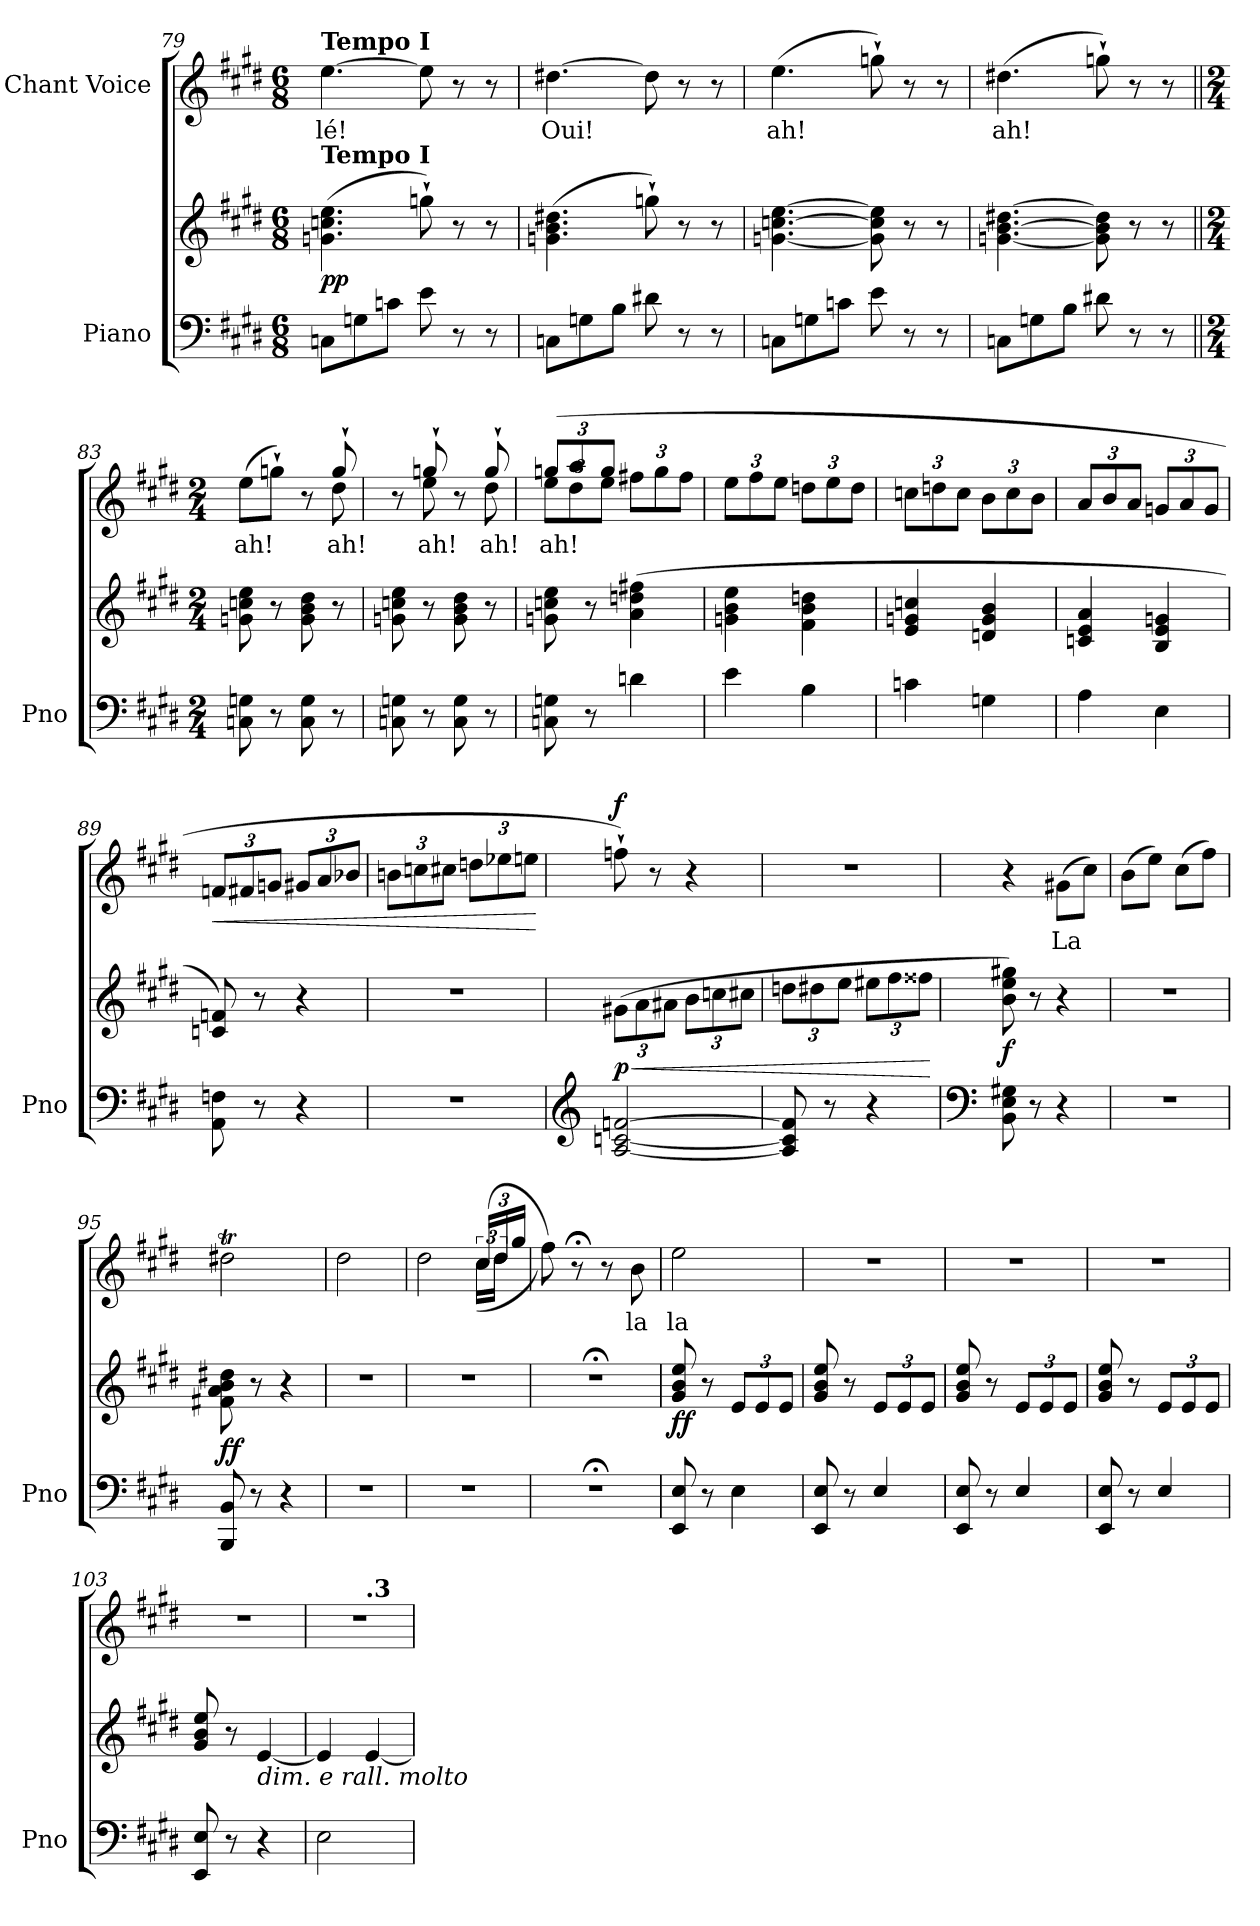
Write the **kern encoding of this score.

**kern	**kern	**dynam	**kern	**text	**dynam
*part2	*part2	*part2	*part1	*part1	*part1
*staff3	*staff2	*staff2/3	*staff1	*staff1	*staff1
*I"Piano	*	*	*I"Chant Voice	*	*
*I'Pno	*	*	*	*	*
*clefF4	*clefG2	*	*clefG2	*	*
*k[f#c#g#d#]	*k[f#c#g#d#]	*	*k[f#c#g#d#]	*	*
*M6/8	*M6/8	*	*M6/8	*	*
=79	=79	=79	=79	=79	=79
!	!	!	!LO:TX:a:B:t=Tempo I	!	!
!	!LO:TX:a:B:t=Tempo I	!	!	!	!
!	!	!LO:DY:b	!	!LO:LY:b	!LO:DY:a
!	!	!	!	!	!LO:DY:n=1:a
8Cn\L	(>4.gn\ 4.ccn\ 4.ee\	pp	[4.ee\	-lé!	other-dynamics pp
8Gn\	.	.	.	.	.
8cn\J	.	.	.	.	.
8e\	8ggn`\)	.	8ee\]	.	.
8r	8r	.	8r	.	.
8r	8r	.	8r	.	.
=80	=80	=80	=80	=80	=80
!	!	!	!	!LO:LY:b	!
8Cn\L	(>4.gn\ 4.b\ 4.dd#X\	.	[4.dd#X\	Oui!	.
8Gn\	.	.	.	.	.
8B\J	.	.	.	.	.
8d#X\	8ggn`\)	.	8dd#\]	.	.
8r	8r	.	8r	.	.
8r	8r	.	8r	.	.
!!LO:LB:g=z
=81	=81	=81	=81	=81	=81
!	!	!	!	!LO:LY:b	!
8Cn\L	[4.gn\ [4.ccn\ [4.ee\	.	(>4.ee\	ah!	.
8Gn\	.	.	.	.	.
8cn\J	.	.	.	.	.
8e\	8g\] 8cc\] 8ee\]	.	8ggn`\)	.	.
8r	8r	.	8r	.	.
8r	8r	.	8r	.	.
=82	=82	=82	=82	=82	=82
!	!	!	!	!LO:LY:b	!
8Cn\L	[4.gn\ [4.b\ [4.dd#X\	.	(>4.dd#X\	ah!	.
8Gn\	.	.	.	.	.
8B\J	.	.	.	.	.
8d#X\	8g\] 8b\] 8dd#\]	.	8ggn`\)	.	.
8r	8r	.	8r	.	.
8r	8r	.	8r	.	.
=83||	=83||	=83||	=83||	=83||	=83||
*M2/4	*M2/4	*	*M2/4	*	*
*	*	*	*MM160	*	*
!	!	!	!	!LO:LY:b	!
*	*	*	*^	*	*
8Cn\ 8Gn\	8gn\ 8ccn\ 8ee\	.	(>8ee\L	4ryy	ah!	.
8r	8r	.	8ggn`\J)	.	.	.
8C\ 8G\	8g\ 8b\ 8dd#\	.	8r	8ryy	.	.
!	!	!	!	!	!LO:LY:b	!
8r	8r	.	8gg`/	8dd#\	ah!	.
=84	=84	=84	=84	=84	=84	=84
8Cn\ 8Gn\	8gn\ 8ccn\ 8ee\	.	8r	8ryy	.	.
!	!	!	!	!	!LO:LY:b	!
8r	8r	.	8ggn`/	8ee\	ah!	.
8C\ 8G\	8g\ 8b\ 8dd#\	.	8r	8ryy	.	.
!	!	!	!	!	!LO:LY:b	!
8r	8r	.	8gg`/	8dd#\	ah!	.
=85	=85	=85	=85	=85	=85	=85
*	*	*	*Xbrackettup	*	*	*
!	!	!	!	!	!LO:LY:b	!
8Cn\ 8Gn\	8gn\ 8ccn\ 8ee\	.	(>12ggn/L	12ee\L	ah!	.
.	.	.	12aa/	12dd#\	.	.
8r	8r	.	.	.	.	.
.	.	.	12gg/J	12ee\J	.	.
4dn\	(>4a\ 4ddn\ 4ff#X\	.	12ff#X\L	4ryy	.	.
.	.	.	12gg\	.	.	.
.	.	.	12ff#\J	.	.	.
*	*	*	*v	*v	*	*
=86	=86	=86	=86	=86	=86
4e\	4gn\ 4b\ 4ee\	.	12ee\L	.	.
.	.	.	12ff#\	.	.
.	.	.	12ee\J	.	.
4B\	4f#\ 4b\ 4ddn\	.	12ddn\L	.	.
.	.	.	12ee\	.	.
.	.	.	12dd\J	.	.
!!LO:LB:g=z
=87	=87	=87	=87	=87	=87
4cn\	4e/ 4gn/ 4ccn/	.	12ccn\L	.	.
.	.	.	12ddn\	.	.
.	.	.	12cc\J	.	.
4Gn\	4dn/ 4g/ 4b/	.	12b\L	.	.
.	.	.	12cc\	.	.
.	.	.	12b\J	.	.
=88	=88	=88	=88	=88	=88
4A\	4cn/ 4e/ 4a/	.	12a/L	.	.
.	.	.	12b/	.	.
.	.	.	12a/J	.	.
4E\	4B/ 4e/ 4gn/	.	12gn/L	.	.
.	.	.	12a/	.	.
.	.	.	12g/J	.	.
=89	=89	=89	=89	=89	=89
!	!	!	!	!	!LO:HP:b
8AA\ 8Fn\	8cn/ 8fn/)	.	12fn/L	.	<
.	.	.	12f#X/	.	.
8r	8r	.	.	.	.
.	.	.	12gn/J	.	.
4r	4r	.	12g#X/L	.	.
.	.	.	12a/	.	.
.	.	.	12b-X/J	.	.
=90	=90	=90	=90	=90	=90
2r	2r	.	12bn\L	.	.
.	.	.	12ccn\	.	.
.	.	.	12cc#X\J	.	.
.	.	.	12ddn\L	.	.
.	.	.	12ee-X\	.	.
.	.	.	12een\J	.	.
.	.	.	.	.	[
=91	=91	=91	=91	=91	=91
*clefG2	*	*	*	*	*
*	*Xbrackettup	*	*	*	*
!	!	!LO:HP:b	!	!	!
!	!	!LO:DY:n=1:b	!	!	!LO:DY:b
[2A/ [2cn/ [2fn/	(>12g#X\L	< p	8ffn`\)	.	f
.	12a\	.	.	.	.
.	.	.	8r	.	.
.	12a#X\J	.	.	.	.
.	12b\L	.	4r	.	.
.	12ccn\	.	.	.	.
.	12cc#X\J	.	.	.	.
=92	=92	=92	=92	=92	=92
8A/] 8c/] 8f/]	12ddn\L	.	2r	.	.
.	12dd#X\	.	.	.	.
8r	.	.	.	.	.
.	12ee\J	.	.	.	.
4r	12ee#X\L	.	.	.	.
.	12ff#\	.	.	.	.
.	12ff##X\J	.	.	.	.
.	.	[	.	.	.
!!LO:PB:g=z
=93	=93	=93	=93	=93	=93
*clefF4	*	*	*	*	*
!	!	!LO:DY:b	!	!	!
8BB\ 8E\ 8G#X\	8b\ 8ee\ 8gg#X\)	f	4r	.	.
8r	8r	.	.	.	.
!	!	!	!	!LO:LY:b	!LO:DY:a
!	!	!	!	!	!LO:DY:n=1:a
4r	4r	.	(>8g#X\L	La	f other-dynamics
.	.	.	8cc#\J)	.	.
=94	=94	=94	=94	=94	=94
2r	2r	.	(>8b\L	.	.
.	.	.	8ee\J)	.	.
.	.	.	(>8cc#\L	.	.
.	.	.	8ff#\J)	.	.
=95	=95	=95	=95	=95	=95
!	!	!LO:DY:b	!	!	!
8BBB/ 8BB/	8f#X\ 8a\ 8b\ 8dd#X\	ff	2dd#Xt\	.	.
8r	8r	.	.	.	.
4r	4r	.	.	.	.
=96	=96	=96	=96	=96	=96
2r	2r	.	2dd#\	.	.
=97	=97	=97	=97	=97	=97
!	!	!	!LO:N:head=open	!	!
*	*	*	*^	*	*
*	*	*	*	*^	*	*
2r	2r	.	2dd#\	4.reyy	4.ryy	.	.
*	*	*	*	*brackettup	*Xbrackettup	*	*
.	.	.	.	(<24cc#\LL	(>24cc#!/LL	.	.
.	.	.	.	24dd#\JJ	24dd#!/	.	.
.	.	.	.	24ryy	24gg#!/JJ	.	.
*	*	*	*v	*v	*v	*	*
=98	=98	=98	=98	=98	=98
2r;<	2r;<	.	8ff#\))	.	.
.	.	.	8r;<	.	.
.	.	.	8r	.	.
!	!	!	!	!LO:LY:b	!
.	.	.	8b\	la	.
=99	=99	=99	=99	=99	=99
!	!	!LO:DY:b	!	!LO:LY:b	!
8EE/ 8E/	8g#/ 8b/ 8ee/	ff	2ee\	la	.
8r	8r	.	.	.	.
4E\	12e/L	.	.	.	.
.	12e/	.	.	.	.
.	12e/J	.	.	.	.
!!LO:LB:g=z
=100	=100	=100	=100	=100	=100
8EE/ 8E/	8g#/ 8b/ 8ee/	.	2r	.	.
8r	8r	.	.	.	.
4E/	12e/L	.	.	.	.
.	12e/	.	.	.	.
.	12e/J	.	.	.	.
=101	=101	=101	=101	=101	=101
8EE/ 8E/	8g#/ 8b/ 8ee/	.	2r	.	.
8r	8r	.	.	.	.
4E/	12e/L	.	.	.	.
.	12e/	.	.	.	.
.	12e/J	.	.	.	.
=102	=102	=102	=102	=102	=102
8EE/ 8E/	8g#/ 8b/ 8ee/	.	2r	.	.
8r	8r	.	.	.	.
4E/	12e/L	.	.	.	.
.	12e/	.	.	.	.
.	12e/J	.	.	.	.
=103	=103	=103	=103	=103	=103
8EE/ 8E/	8g#/ 8b/ 8ee/	.	2r	.	.
8r	8r	.	.	.	.
!	!LO:TX:b:i:t=dim. e rall. molto	!	!	!	!
4r	[4e/	.	.	.	.
=104	=104	=104	=104	=104	=104
*	*	*	*MM160	*	*
*	*	*	*^	*	*
2E\	4e/]	.	2r	4ryy	.	.
*	*	*	*MM153	*	*	*
!	!	!	!	!LO:TX:a:B:t=.3	!	!
.	[4e/	.	.	4ryy	.	.
*	*	*	*v	*v	*	*
=	=	=	=	=	=
*-	*-	*-	*-	*-	*-
